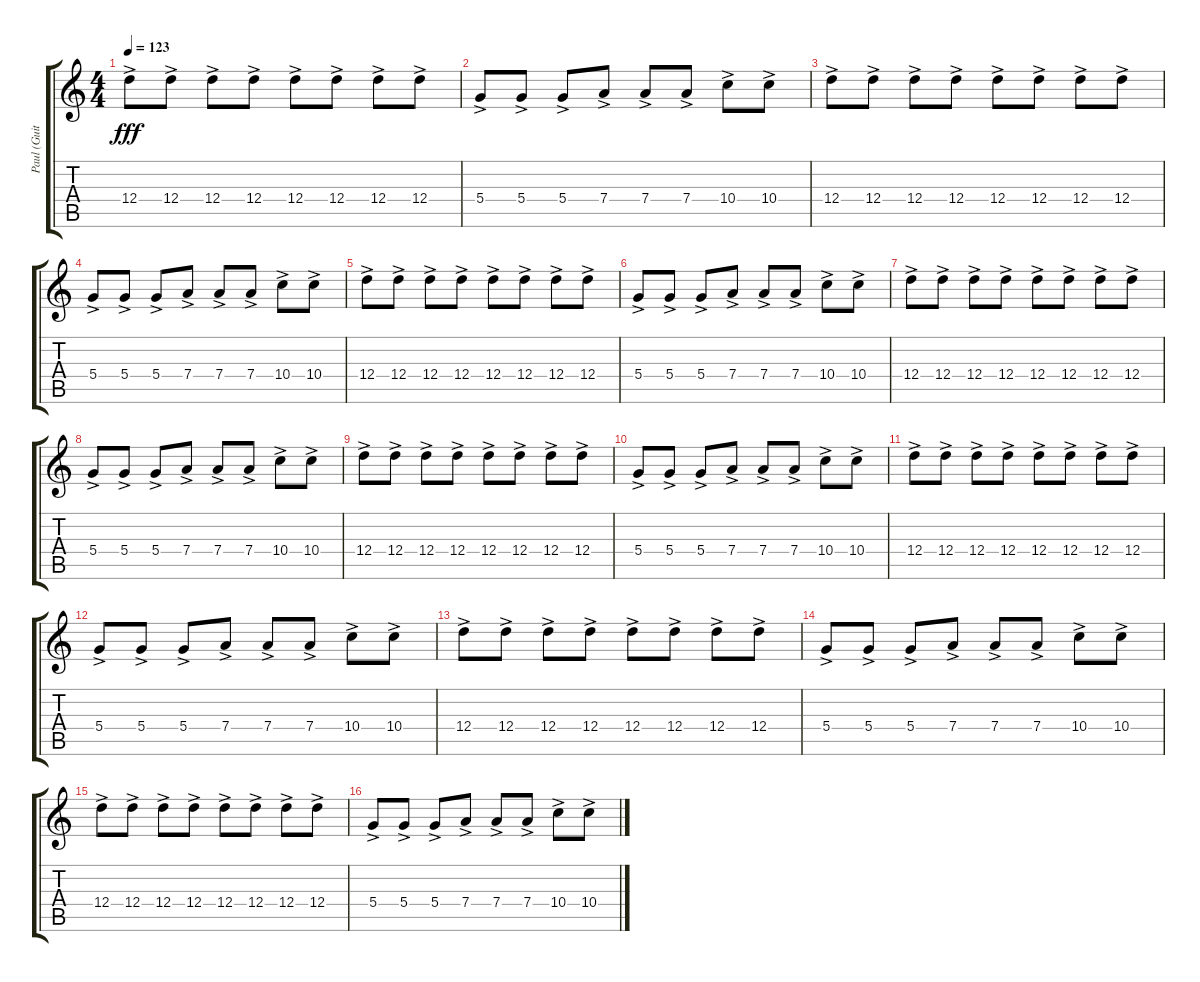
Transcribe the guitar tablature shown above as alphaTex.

\track ("Paul (Guitar)" "Paul (Guit") {instrument electricguitarclean}
\staff {score tabs}
\tuning (E4 B3 G3 D3 A2 E2) {hide}
\ts (4 4)
\tempo 123
\clef g2
\ks c
12.4{ac}.8{dy fff} 12.4{ac}.8 12.4{ac}.8 12.4{ac}.8 12.4{ac}.8 12.4{ac}.8 12.4{ac}.8 12.4{ac}.8 |
5.4{ac}.8 5.4{ac}.8 5.4{ac}.8 7.4{ac}.8 7.4{ac}.8 7.4{ac}.8 10.4{ac}.8 10.4{ac}.8 |
12.4{ac}.8 12.4{ac}.8 12.4{ac}.8 12.4{ac}.8 12.4{ac}.8 12.4{ac}.8 12.4{ac}.8 12.4{ac}.8 |
5.4{ac}.8 5.4{ac}.8 5.4{ac}.8 7.4{ac}.8 7.4{ac}.8 7.4{ac}.8 10.4{ac}.8 10.4{ac}.8 |
12.4{ac}.8 12.4{ac}.8 12.4{ac}.8 12.4{ac}.8 12.4{ac}.8 12.4{ac}.8 12.4{ac}.8 12.4{ac}.8 |
5.4{ac}.8 5.4{ac}.8 5.4{ac}.8 7.4{ac}.8 7.4{ac}.8 7.4{ac}.8 10.4{ac}.8 10.4{ac}.8 |
12.4{ac}.8 12.4{ac}.8 12.4{ac}.8 12.4{ac}.8 12.4{ac}.8 12.4{ac}.8 12.4{ac}.8 12.4{ac}.8 |
5.4{ac}.8 5.4{ac}.8 5.4{ac}.8 7.4{ac}.8 7.4{ac}.8 7.4{ac}.8 10.4{ac}.8 10.4{ac}.8 |
12.4{ac}.8 12.4{ac}.8 12.4{ac}.8 12.4{ac}.8 12.4{ac}.8 12.4{ac}.8 12.4{ac}.8 12.4{ac}.8 |
5.4{ac}.8 5.4{ac}.8 5.4{ac}.8 7.4{ac}.8 7.4{ac}.8 7.4{ac}.8 10.4{ac}.8 10.4{ac}.8 |
12.4{ac}.8 12.4{ac}.8 12.4{ac}.8 12.4{ac}.8 12.4{ac}.8 12.4{ac}.8 12.4{ac}.8 12.4{ac}.8 |
5.4{ac}.8 5.4{ac}.8 5.4{ac}.8 7.4{ac}.8 7.4{ac}.8 7.4{ac}.8 10.4{ac}.8 10.4{ac}.8 |
12.4{ac}.8 12.4{ac}.8 12.4{ac}.8 12.4{ac}.8 12.4{ac}.8 12.4{ac}.8 12.4{ac}.8 12.4{ac}.8 |
5.4{ac}.8 5.4{ac}.8 5.4{ac}.8 7.4{ac}.8 7.4{ac}.8 7.4{ac}.8 10.4{ac}.8 10.4{ac}.8 |
12.4{ac}.8 12.4{ac}.8 12.4{ac}.8 12.4{ac}.8 12.4{ac}.8 12.4{ac}.8 12.4{ac}.8 12.4{ac}.8 |
5.4{ac}.8 5.4{ac}.8 5.4{ac}.8 7.4{ac}.8 7.4{ac}.8 7.4{ac}.8 10.4{ac}.8 10.4{ac}.8
